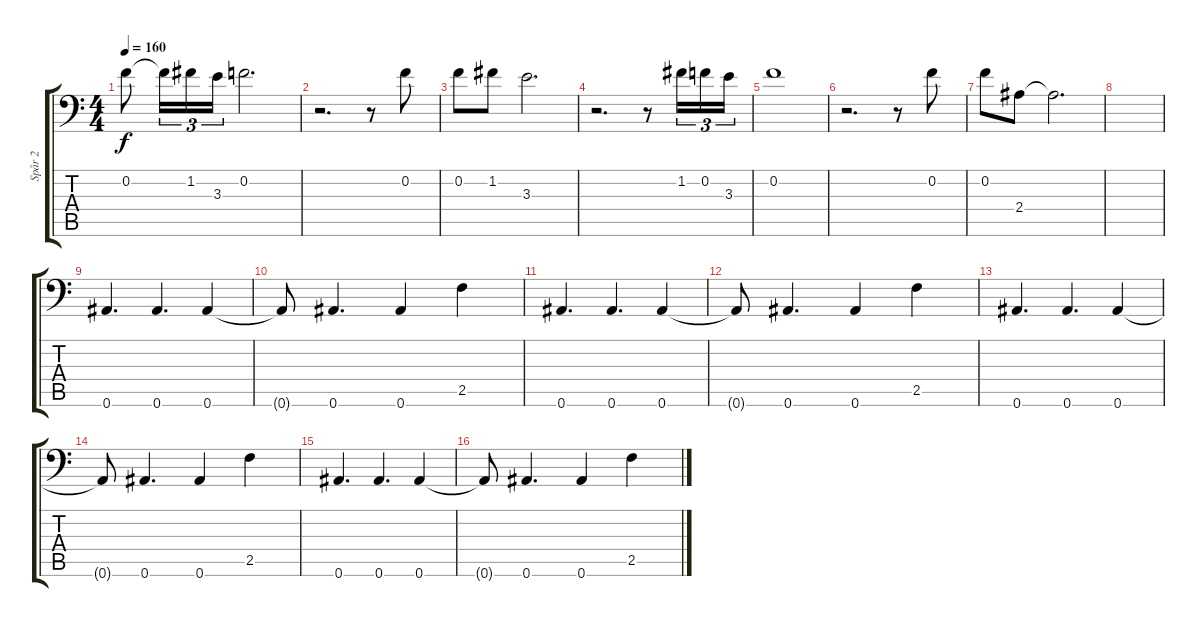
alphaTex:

\track ("Spår 2" "Spår 2") {instrument electricguitarmuted}
\staff {score tabs}
\tuning (Bb3 F3 Db3 Ab2 Eb2 Bb1) {hide}
\ts (4 4)
\tempo 160
\clef f4
\ks c
0.2.8{dy f} 0.2{t}.16{tu (3 2)} 1.2.16{tu (3 2)} 3.3.16{tu (3 2)} 0.2.2{d} |
r.2{d} r.8 0.2.8 |
0.2.8 1.2.8 3.3.2{d} |
r.2{d} r.8 1.2.16{tu (3 2)} 0.2.16{tu (3 2)} 3.3.16{tu (3 2)} |
0.2.1 |
r.2{d} r.8 0.2.8 |
0.2.8 2.4.8 2.4{t}.2{d} |
|
0.6.4{d volume 13 instrument distortionguitar} 0.6.4{d} 0.6.4 |
0.6{t}.8 0.6.4{d} 0.6.4 2.5.4 |
0.6.4{d} 0.6.4{d} 0.6.4 |
0.6{t}.8 0.6.4{d} 0.6.4 2.5.4 |
0.6.4{d} 0.6.4{d} 0.6.4 |
0.6{t}.8 0.6.4{d} 0.6.4 2.5.4 |
0.6.4{d} 0.6.4{d} 0.6.4 |
0.6{t}.8 0.6.4{d} 0.6.4 2.5.4
